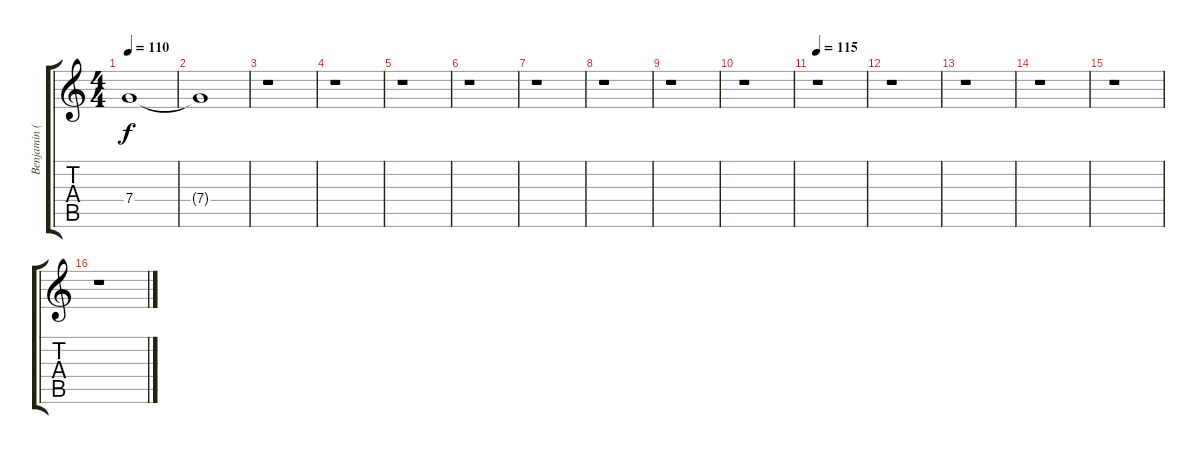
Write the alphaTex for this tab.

\track ("Benjamin (KeybHigh)" "Benjamin (") {instrument churchorgan}
\staff {score tabs}
\tuning (D5 A4 F4 C4 G3 D3) {hide}
\ts (4 4)
\tempo 110
\clef g2
\ks c
7.4.1{dy f} |
7.4{t}.1 |
r.1 |
r.1 |
r.1 |
r.1 |
r.1 |
r.1 |
r.1 |
r.1 |
\tempo 115
r.1 |
r.1 |
r.1 |
r.1 |
r.1 |
r.1
